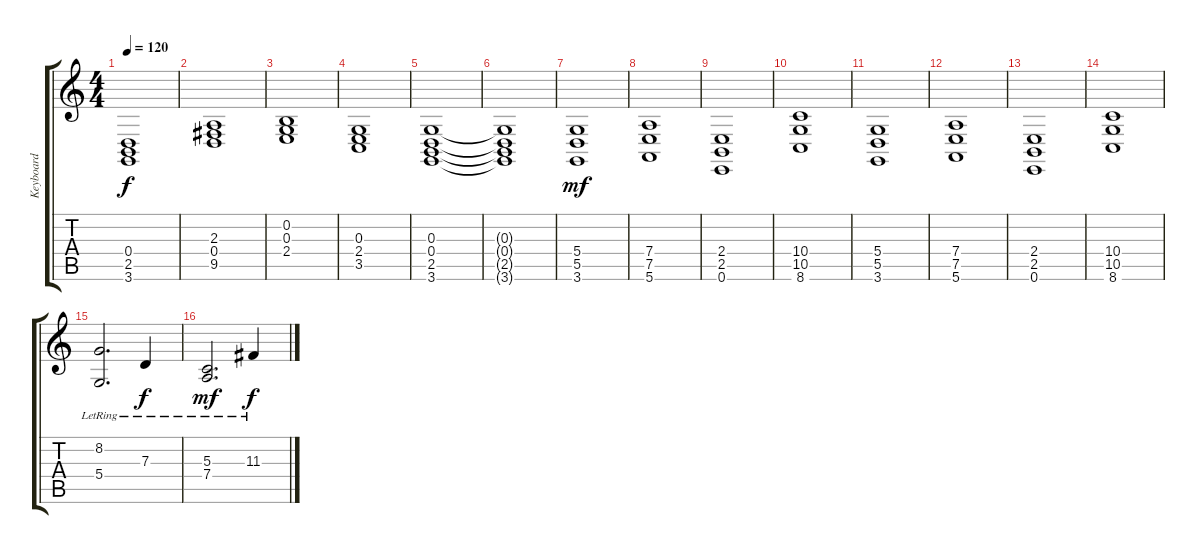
\track ("Keyboard" "Keyboard") {instrument acousticgrandpiano}
\staff {score tabs}
\tuning (E4 B3 G3 D3 A2 E2) {hide}
\ts (4 4)
\tempo 120
\clef g2
\ks c
(0.4 2.5 3.6).1{dy f} |
(2.3 0.4 9.5).1 |
(0.2 0.3 2.4).1 |
(0.3 2.4 3.5).1 |
(0.3 0.4 2.5 3.6).1 |
(0.3{t} 0.4{t} 2.5{t} 3.6{t}).1 |
(5.4 5.5 3.6).1{dy mf} |
(7.4 7.5 5.6).1 |
(2.4 2.5 0.6).1 |
(10.4 10.5 8.6).1 |
(5.4 5.5 3.6).1 |
(7.4 7.5 5.6).1 |
(2.4 2.5 0.6).1 |
(10.4 10.5 8.6).1 |
(8.2{lr} 5.4{lr}).2{d} 7.3{lr}.4{dy f} |
(5.3{lr} 7.4{lr}).2{d dy mf} 11.3{lr}.4{dy f}
